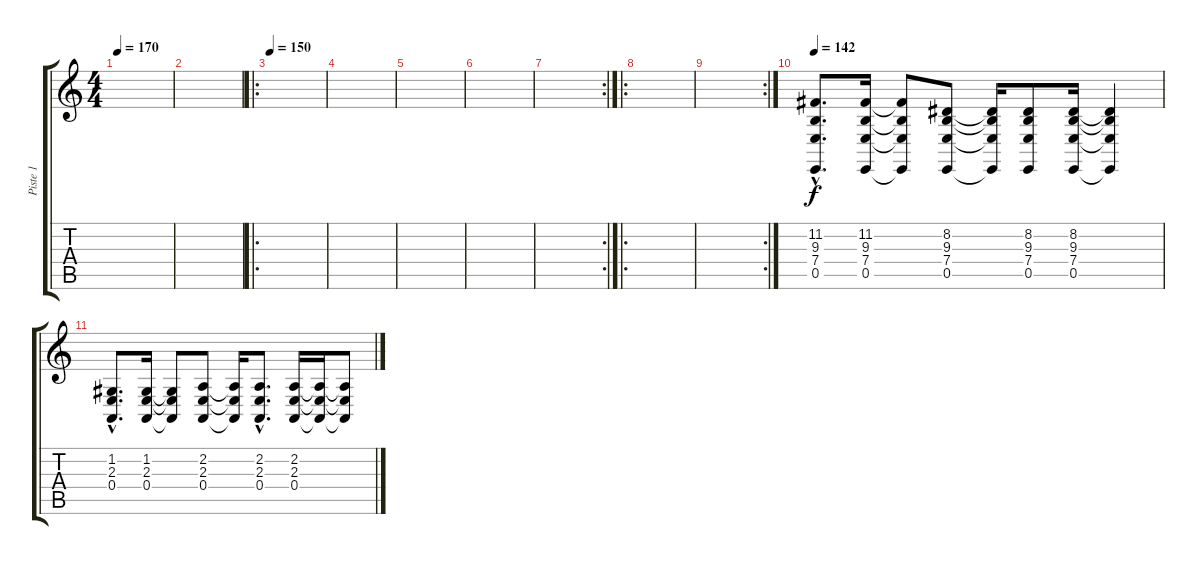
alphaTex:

\track ("Piste 1" "Piste 1") {instrument stringensemble1}
\staff {score tabs}
\tuning (C4 G3 D3 A2 E2 B1) {hide}
\ts (4 4)
\tempo 170
\clef g2
\ks c
|
|
\ro
\tempo 150
|
|
|
|
\rc 2
|
\ro
|
\rc 2
|
\tempo 110
\tempo 142
(11.2{hac} 9.3{hac} 7.4{hac} 0.5{hac}).8{d instrument distortionguitar} (11.2 9.3 7.4 0.5).16 (11.2{t} 9.3{t} 7.4{t} 0.5{t}).8 (8.2 9.3 7.4 0.5).8 (8.2{t} 9.3{t} 7.4{t} 0.5{t}).16 (8.2 9.3 7.4 0.5).8 (8.2 9.3 7.4 0.5).16 (8.2{t} 9.3{t} 7.4{t} 0.5{t}).4 |
(1.2{hac} 2.3{hac} 0.4{hac}).8{d} (1.2 2.3 0.4).16 (1.2{t} 2.3{t} 0.4{t}).8 (2.2 2.3 0.4).8 (2.2{t} 2.3{t} 0.4{t}).16 (2.2{hac} 2.3{hac} 0.4{hac}).8{d} (2.2 2.3 0.4).16 (2.2{t} 2.3{t} 0.4{t}).16 (2.2{t} 2.3{t} 0.4{t}).8
